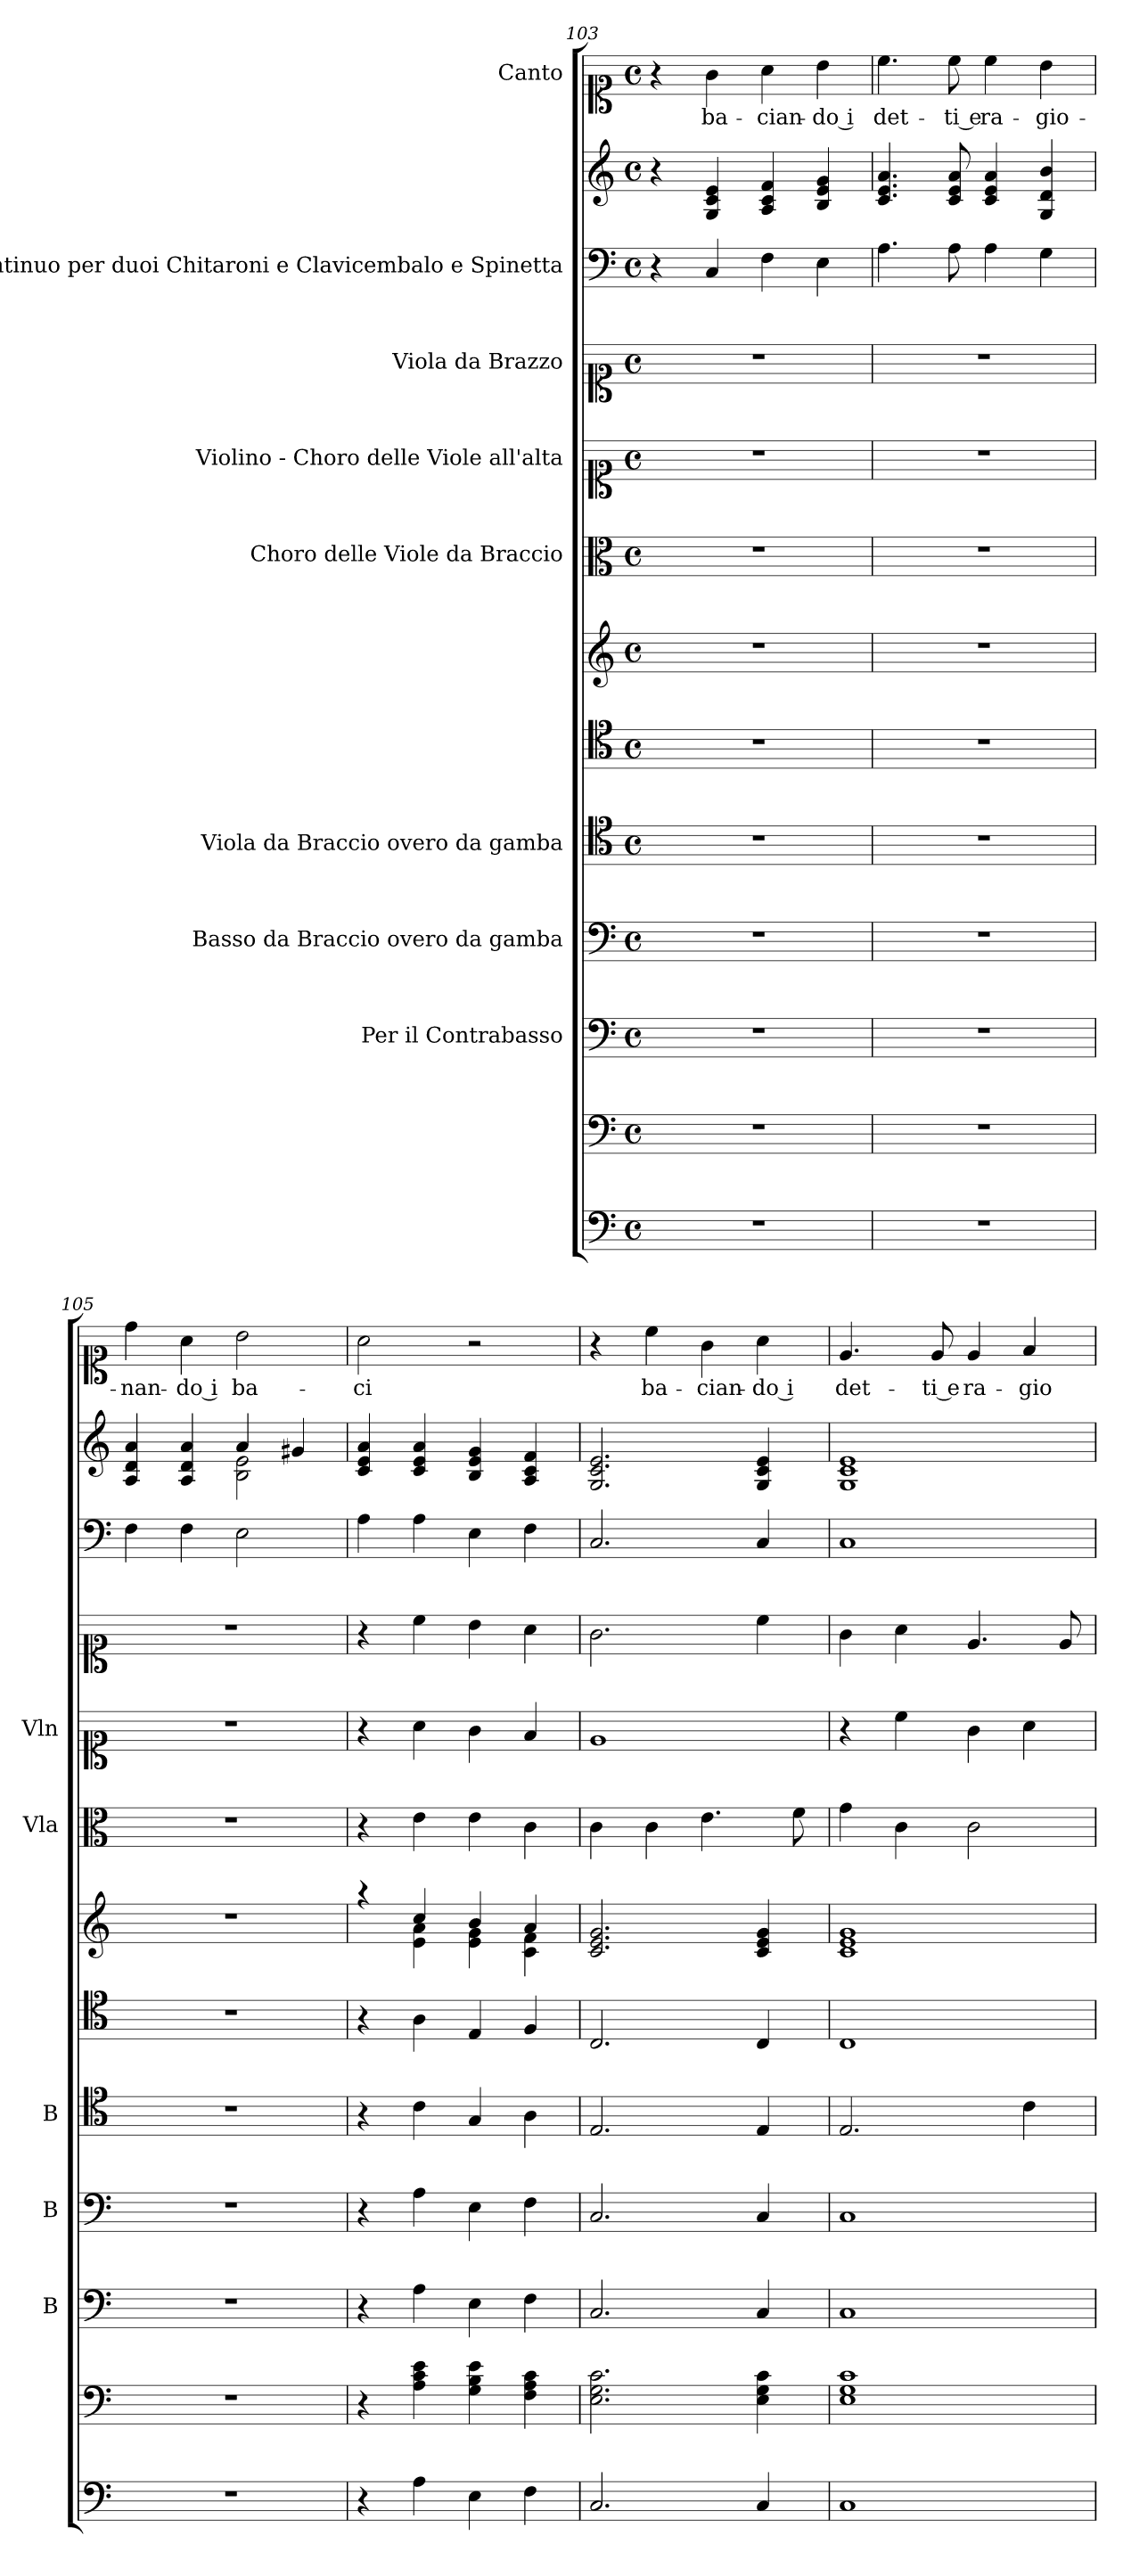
**kern	**kern	**kern	**kern	**kern	**kern	**kern	**kern	**kern	**kern	**kern	**kern	**kern	**text
*part12	*part11	*part10	*part9	*part8	*part7	*part6	*part5	*part4	*part3	*part2	*part2	*part1	*part1
*staff13	*staff12	*staff11	*staff10	*staff9	*staff8	*staff7	*staff6	*staff5	*staff4	*staff3	*staff2	*staff1	*staff1
*	*	*I"Per il Contrabasso	*I"Basso da Braccio overo da gamba	*I"Viola da Braccio overo da gamba	*	*	*I"Choro delle  Viole da Braccio	*I"Violino - Choro delle Viole all'alta	*I"Viola da Brazzo	*I"Basso continuo per duoi Chitaroni  e Clavicembalo e Spinetta	*	*I"Canto	*
*	*	*I'B	*I'B	*I'B	*	*	*I'Vla	*I'Vln	*	*	*	*	*
*clefF4	*clefF4	*clefF4	*clefF4	*clefC4	*clefC4	*clefG2	*clefC3	*clefC1	*clefC1	*clefF4	*clefG2	*clefC1	*
*k[]	*k[]	*k[]	*k[]	*k[]	*k[]	*k[]	*k[]	*k[]	*k[]	*k[]	*k[]	*k[]	*
*C:	*C:	*C:	*C:	*C:	*C:	*C:	*C:	*C:	*C:	*C:	*C:	*C:	*
*M4/4	*M4/4	*M4/4	*M4/4	*M4/4	*M4/4	*M4/4	*M4/4	*M4/4	*M4/4	*M4/4	*M4/4	*M4/4	*
*met(c)	*met(c)	*met(c)	*met(c)	*met(c)	*met(c)	*met(c)	*met(c)	*met(c)	*met(c)	*met(c)	*met(c)	*met(c)	*
=103	=103	=103	=103	=103	=103	=103	=103	=103	=103	=103	=103	=103	=103
1r	1r	1r	1r	1r	1r	1r	1r	1r	1r	4r	4r	4r	.
!	!	!	!	!	!	!	!	!	!	!	!	!	!LO:LY:b
.	.	.	.	.	.	.	.	.	.	4C/	4G/ 4c/ 4e/	4g\	ba-
!	!	!	!	!	!	!	!	!	!	!	!	!	!LO:LY:b
.	.	.	.	.	.	.	.	.	.	4F\	4A/ 4c/ 4f/	4a\	-cian-
!	!	!	!	!	!	!	!	!	!	!	!	!	!LO:LY:b
.	.	.	.	.	.	.	.	.	.	4E\	4B/ 4e/ 4g/	4b\	-do i
=104	=104	=104	=104	=104	=104	=104	=104	=104	=104	=104	=104	=104	=104
!	!	!	!	!	!	!	!	!	!	!	!	!	!LO:LY:b
1r	1r	1r	1r	1r	1r	1r	1r	1r	1r	4.A\	4.c/ 4.e/ 4.a/	4.cc\	det-
!	!	!	!	!	!	!	!	!	!	!	!	!	!LO:LY:b
.	.	.	.	.	.	.	.	.	.	8A\	8c/ 8e/ 8a/	8cc\	-ti e
!	!	!	!	!	!	!	!	!	!	!	!	!	!LO:LY:b
.	.	.	.	.	.	.	.	.	.	4A\	4c/ 4e/ 4a/	4cc\	ra-
!	!	!	!	!	!	!	!	!	!	!	!	!	!LO:LY:b
.	.	.	.	.	.	.	.	.	.	4G\	4G/ 4d/ 4b/	4b\	-gio-
!!LO:PB:g=z
=105	=105	=105	=105	=105	=105	=105	=105	=105	=105	=105	=105	=105	=105
*	*	*	*	*	*	*	*	*	*	*	*^	*	*
!	!	!	!	!	!	!	!	!	!	!	!	!	!	!LO:LY:b
1r	1r	1r	1r	1r	1r	1r	1r	1r	1r	4F\	4A/ 4d/ 4a/	2ryy	4dd\	-nan-
!	!	!	!	!	!	!	!	!	!	!	!	!	!	!LO:LY:b
.	.	.	.	.	.	.	.	.	.	4F\	4A/ 4d/ 4a/	.	4a\	-do i
!	!	!	!	!	!	!	!	!	!	!	!	!	!	!LO:LY:b
.	.	.	.	.	.	.	.	.	.	2E\	4a/	2B\ 2e\	2b\	ba-
.	.	.	.	.	.	.	.	.	.	.	4g#X/	.	.	.
*	*	*	*	*	*	*	*	*	*	*	*v	*v	*	*
=106	=106	=106	=106	=106	=106	=106	=106	=106	=106	=106	=106	=106	=106
*	*	*	*	*	*	*^	*	*	*	*	*	*	*
!	!	!	!	!	!	!	!	!	!	!	!	!	!	!LO:LY:b
4r	4r	4r	4r	4r	4r	4raa	4ryy	4r	4r	4r	4A\	4c/ 4e/ 4a/	2a\	-ci
4A\	4A\ 4c\ 4e\	4A\	4A\	4c\	4A\	4cc/	4e\ 4a\	4e\	4a\	4cc\	4A\	4c/ 4e/ 4a/	.	.
4E\	4G\ 4B\ 4e\	4E\	4E\	4G/	4E/	4b/	4e\ 4g\	4e\	4g\	4b\	4E\	4B/ 4e/ 4g/	2r	.
4F\	4F\ 4A\ 4c\	4F\	4F\	4A\	4F/	4a/	4c\ 4f\	4c\	4f/	4a\	4F\	4A/ 4c/ 4f/	.	.
*	*	*	*	*	*	*v	*v	*	*	*	*	*	*	*
=107	=107	=107	=107	=107	=107	=107	=107	=107	=107	=107	=107	=107	=107
2.C/	2.E\ 2.G\ 2.c\	2.C/	2.C/	2.E/	2.C/	2.c/ 2.e/ 2.g/	4c\	1e	2.g\	2.C/	2.G/ 2.c/ 2.e/	4r	.
!	!	!	!	!	!	!	!	!	!	!	!	!	!LO:LY:b
.	.	.	.	.	.	.	4c\	.	.	.	.	4cc\	ba-
!	!	!	!	!	!	!	!	!	!	!	!	!	!LO:LY:b
.	.	.	.	.	.	.	4.e\	.	.	.	.	4g\	-cian-
!	!	!	!	!	!	!	!	!	!	!	!	!	!LO:LY:b
4C/	4E\ 4G\ 4c\	4C/	4C/	4E/	4C/	4c/ 4e/ 4g/	.	.	4cc\	4C/	4G/ 4c/ 4e/	4a\	-do i
.	.	.	.	.	.	.	8f\	.	.	.	.	.	.
=108	=108	=108	=108	=108	=108	=108	=108	=108	=108	=108	=108	=108	=108
!	!	!	!	!	!	!	!	!	!	!	!	!	!LO:LY:b
1C	1E 1G 1c	1C	1C	2.E/	1C	1c 1e 1g	4g\	4r	4g\	1C	1G 1c 1e	4.e/	det-
.	.	.	.	.	.	.	4c\	4cc\	4a\	.	.	.	.
!	!	!	!	!	!	!	!	!	!	!	!	!	!LO:LY:b
.	.	.	.	.	.	.	.	.	.	.	.	8e/	-ti e
!	!	!	!	!	!	!	!	!	!	!	!	!	!LO:LY:b
.	.	.	.	.	.	.	2c\	4g\	4.e/	.	.	4e/	ra-
!	!	!	!	!	!	!	!	!	!	!	!	!	!LO:LY:b
.	.	.	.	4c\	.	.	.	4a\	.	.	.	4f/	-gio-
.	.	.	.	.	.	.	.	.	8e/	.	.	.	.
=	=	=	=	=	=	=	=	=	=	=	=	=	=
*-	*-	*-	*-	*-	*-	*-	*-	*-	*-	*-	*-	*-	*-
